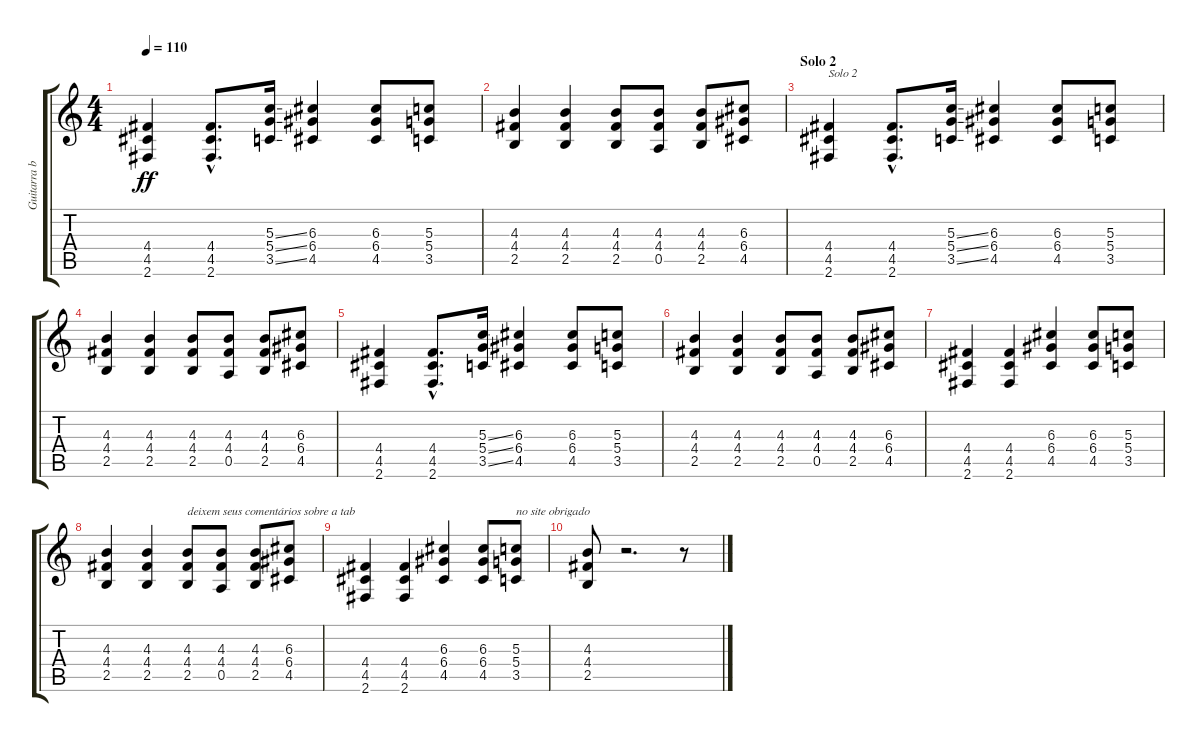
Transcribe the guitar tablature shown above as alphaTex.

\track ("Guitarra base" "Guitarra b") {instrument distortionguitar}
\staff {score tabs}
\tuning (E4 B3 G3 D3 A2 E2) {hide}
\ts (4 4)
\tempo 110
\clef g2
\ks c
(4.4 4.5 2.6).4{dy ff} (4.4{hac} 4.5{hac} 2.6{hac}).8{d} (5.3{ss} 5.4{ss} 3.5{ss}).16 (6.3 6.4 4.5).4 (6.3 6.4 4.5).8 (5.3 5.4 3.5).8 |
(4.3 4.4 2.5).4 (4.3 4.4 2.5).4 (4.3 4.4 2.5).8 (4.3 4.4 0.5).8 (4.3 4.4 2.5).8 (6.3 6.4 4.5).8 |
\section ("" "Solo 2")
(4.4 4.5 2.6).4{txt "Solo 2"} (4.4{hac} 4.5{hac} 2.6{hac}).8{d} (5.3{ss} 5.4{ss} 3.5{ss}).16 (6.3 6.4 4.5).4 (6.3 6.4 4.5).8 (5.3 5.4 3.5).8 |
(4.3 4.4 2.5).4 (4.3 4.4 2.5).4 (4.3 4.4 2.5).8 (4.3 4.4 0.5).8 (4.3 4.4 2.5).8 (6.3 6.4 4.5).8 |
(4.4 4.5 2.6).4 (4.4{hac} 4.5{hac} 2.6{hac}).8{d} (5.3{ss} 5.4{ss} 3.5{ss}).16 (6.3 6.4 4.5).4 (6.3 6.4 4.5).8 (5.3 5.4 3.5).8 |
(4.3 4.4 2.5).4 (4.3 4.4 2.5).4 (4.3 4.4 2.5).8 (4.3 4.4 0.5).8 (4.3 4.4 2.5).8 (6.3 6.4 4.5).8 |
(4.4 4.5 2.6).4 (4.4 4.5 2.6).4 (6.3 6.4 4.5).4 (6.3 6.4 4.5).8 (5.3 5.4 3.5).8 |
(4.3 4.4 2.5).4 (4.3 4.4 2.5).4 (4.3 4.4 2.5).8{txt "deixem seus comentários sobre a tab"} (4.3 4.4 0.5).8 (4.3 4.4 2.5).8 (6.3 6.4 4.5).8 |
(4.4 4.5 2.6).4 (4.4 4.5 2.6).4 (6.3 6.4 4.5).4 (6.3 6.4 4.5).8 (5.3 5.4 3.5).8{txt "no site obrigado"} |
(4.3 4.4 2.5).8 r.2{d} r.8
